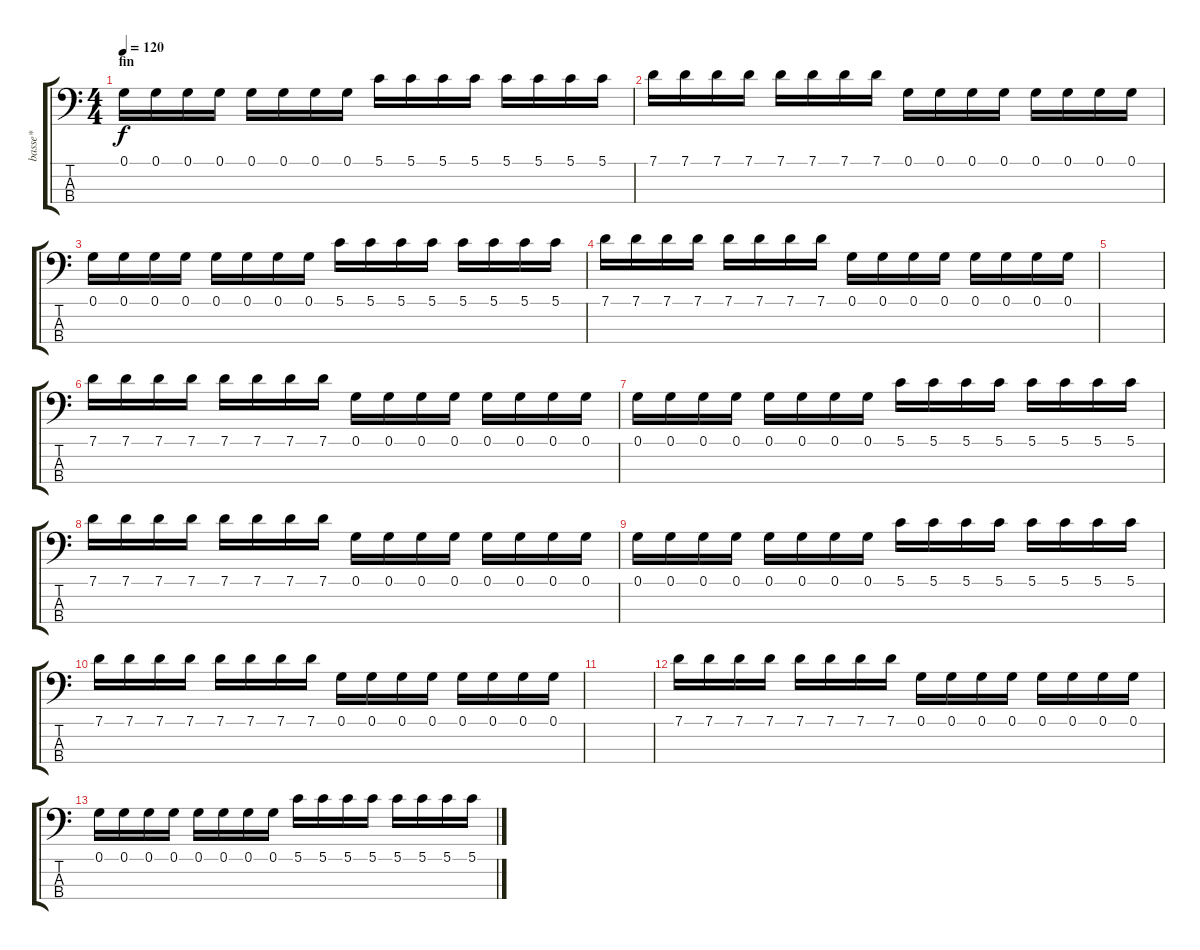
\track ("basse*" "basse*") {instrument electricbassfinger}
\staff {score tabs}
\tuning (G2 D2 A1 E1) {hide}
\ts (4 4)
\section ("" "fin")
\tempo 120
\clef f4
\ks c
0.1.16{dy f} 0.1.16 0.1.16 0.1.16 0.1.16 0.1.16 0.1.16 0.1.16 5.1.16 5.1.16 5.1.16 5.1.16 5.1.16 5.1.16 5.1.16 5.1.16 |
7.1.16 7.1.16 7.1.16 7.1.16 7.1.16 7.1.16 7.1.16 7.1.16 0.1.16 0.1.16 0.1.16 0.1.16 0.1.16 0.1.16 0.1.16 0.1.16 |
0.1.16 0.1.16 0.1.16 0.1.16 0.1.16 0.1.16 0.1.16 0.1.16 5.1.16 5.1.16 5.1.16 5.1.16 5.1.16 5.1.16 5.1.16 5.1.16 |
7.1.16 7.1.16 7.1.16 7.1.16 7.1.16 7.1.16 7.1.16 7.1.16 0.1.16 0.1.16 0.1.16 0.1.16 0.1.16 0.1.16 0.1.16 0.1.16 |
|
7.1.16 7.1.16 7.1.16 7.1.16 7.1.16 7.1.16 7.1.16 7.1.16 0.1.16 0.1.16 0.1.16 0.1.16 0.1.16 0.1.16 0.1.16 0.1.16 |
0.1.16 0.1.16 0.1.16 0.1.16 0.1.16 0.1.16 0.1.16 0.1.16 5.1.16 5.1.16 5.1.16 5.1.16 5.1.16 5.1.16 5.1.16 5.1.16 |
7.1.16 7.1.16 7.1.16 7.1.16 7.1.16 7.1.16 7.1.16 7.1.16 0.1.16 0.1.16 0.1.16 0.1.16 0.1.16 0.1.16 0.1.16 0.1.16 |
0.1.16 0.1.16 0.1.16 0.1.16 0.1.16 0.1.16 0.1.16 0.1.16 5.1.16 5.1.16 5.1.16 5.1.16 5.1.16 5.1.16 5.1.16 5.1.16 |
7.1.16 7.1.16 7.1.16 7.1.16 7.1.16 7.1.16 7.1.16 7.1.16 0.1.16 0.1.16 0.1.16 0.1.16 0.1.16 0.1.16 0.1.16 0.1.16 |
|
7.1.16 7.1.16 7.1.16 7.1.16 7.1.16 7.1.16 7.1.16 7.1.16 0.1.16 0.1.16 0.1.16 0.1.16 0.1.16 0.1.16 0.1.16 0.1.16 |
0.1.16 0.1.16 0.1.16 0.1.16 0.1.16 0.1.16 0.1.16 0.1.16 5.1.16 5.1.16 5.1.16 5.1.16 5.1.16 5.1.16 5.1.16 5.1.16
